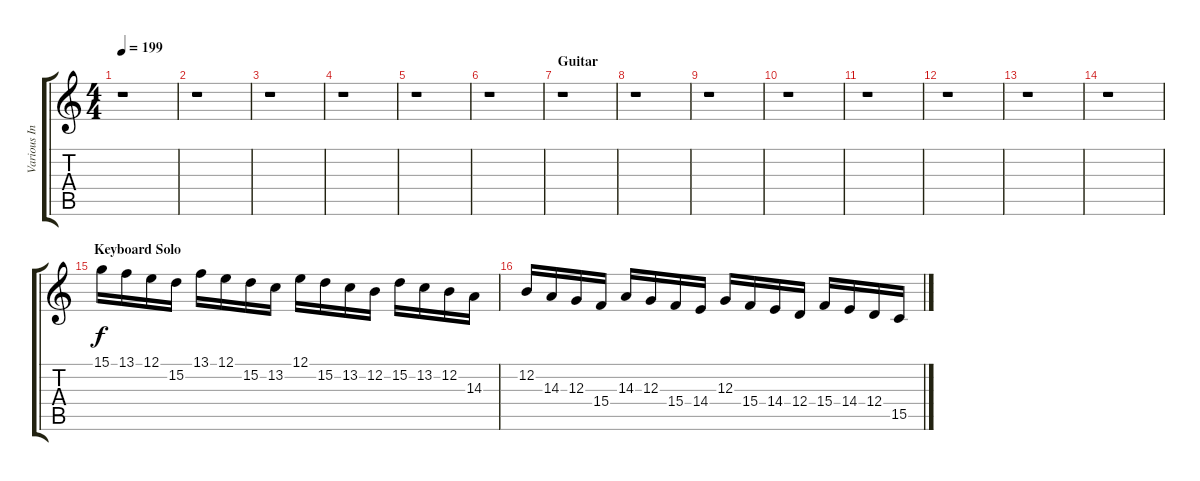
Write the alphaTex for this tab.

\track ("Various Ins." "Various In") {instrument lead1square}
\staff {score tabs}
\tuning (E4 B3 G3 D3 A2 E2) {hide}
\ts (4 4)
\tempo 199
\clef g2
\ks c
r.1{dy f} |
r.1 |
r.1 |
r.1 |
r.1 |
r.1 |
\section ("" "Guitar")
r.1 |
r.1 |
r.1 |
r.1 |
r.1 |
r.1 |
r.1 |
r.1 |
\section ("" "Keyboard Solo")
15.1.16{volume 14 instrument lead1square} 13.1.16 12.1.16 15.2.16 13.1.16 12.1.16 15.2.16 13.2.16 12.1.16 15.2.16 13.2.16 12.2.16 15.2.16 13.2.16 12.2.16 14.3.16 |
12.2.16 14.3.16 12.3.16 15.4.16 14.3.16 12.3.16 15.4.16 14.4.16 12.3.16 15.4.16 14.4.16 12.4.16 15.4.16 14.4.16 12.4.16 15.5.16
